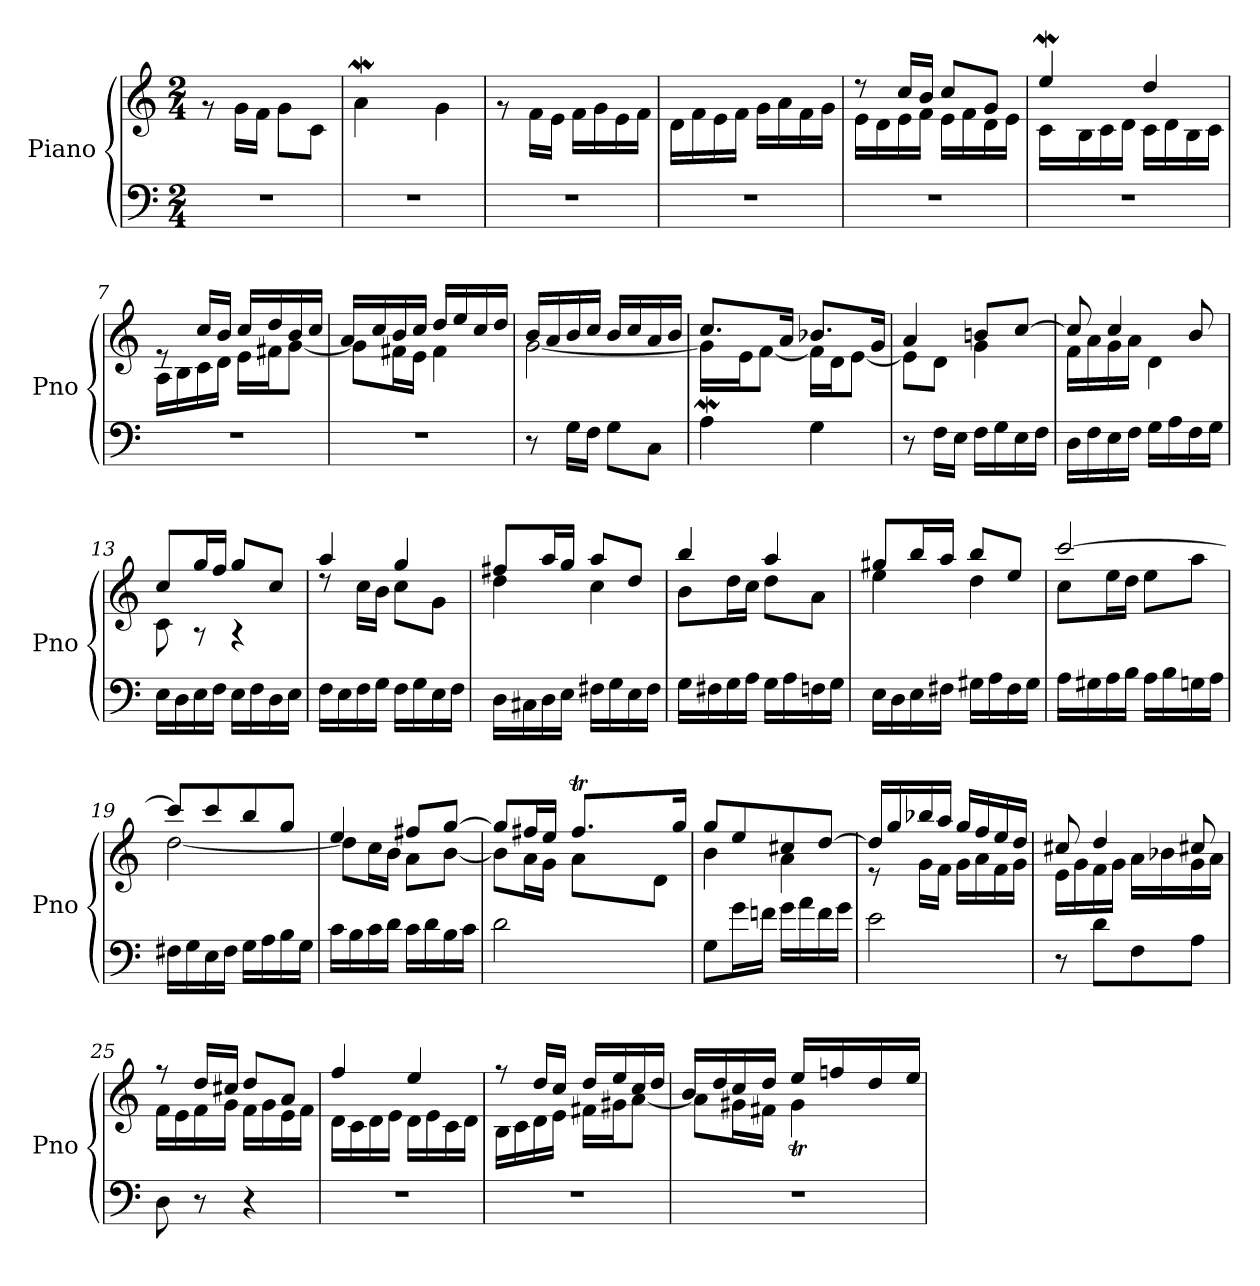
**kern	**kern
*part1	*part1
*staff2	*staff1
*I"Piano	*
*I'Pno	*
*clefF4	*clefG2
*k[]	*k[]
*M2/4	*M2/4
=1	=1
2r	8rg
.	16g\LL
.	16f\JJ
.	8g\L
.	8c\J
=2	=2
*	*^
2r	4aW\	32ryy
.	.	32g!yy
.	.	8.a!yy
.	4g\	4ryy
*	*v	*v
=3	=3
2r	8rg
.	16f\LL
.	16e\JJ
.	16f\LL
.	16g\
.	16e\
.	16f\JJ
=4	=4
2r	16d\LL
.	16f\
.	16e\
.	16f\JJ
.	16g\LL
.	16a\
.	16f\
.	16g\JJ
=5	=5
*	*^
2r	8r	16e\LL
.	.	16d\
.	16cc/LL	16e\
.	16b/JJ	16f\JJ
.	8cc/L	16e\LL
.	.	16f\
.	8g/J	16d\
.	.	16e\JJ
=6	=6	=6
*	*	*^
2r	4eeW/	16c\LL	32ryy
.	.	.	32dd!yy
.	.	16B\	8.ee!yy
.	.	16c\	.
.	.	16d\JJ	.
.	4dd/	16c\LL	4ryy
.	.	16d\	.
.	.	16B\	.
.	.	16c\JJ	.
*	*	*v	*v
!!LO:LB:g=z
=7	=7	=7
2r	8re	16A\LL
.	.	16B\
.	16cc/LL	16c\
.	16b/JJ	16d\JJ
.	16cc/LL	16e\LL
.	16dd/	16f#X\J
.	16b/	[8g\J
.	16cc/JJ	.
=8	=8	=8
2r	16a/LL	8g\L]
.	16cc/	.
.	16b/	16f#X\L
.	16cc/JJ	16e\JJ
.	16dd/LL	4f#\
.	16ee/	.
.	16cc/	.
.	16dd/JJ	.
=9	=9	=9
8r	16b/LL	[2g\
.	16a/	.
16G\LL	16b/	.
16F\JJ	16cc/JJ	.
8G\L	16b/LL	.
.	16cc/	.
8C\J	16a/	.
.	16b/JJ	.
=10	=10	=10
*^	*	*
4AW\	32ryy	8.cc/L	16g\LL]
.	32G!yy	.	.
.	8.A!yy	.	16e\J
.	.	.	[8f\J
.	.	16a/Jk	.
4G\	4ryy	8.b-X/L	16f\LL]
.	.	.	16d\J
.	.	.	[8e\J
.	.	16g/Jk	.
*v	*v	*	*
=11	=11	=11
8r	4a/	8e\L]
16F\LL	.	8d\J
16E\JJ	.	.
16F\LL	8bn/L	4g\
16G\	.	.
16E\	[8cc/J	.
16F\JJ	.	.
=12	=12	=12
16D\LL	8cc/]	16f\LL
16F\	.	16a\
16E\	4cc/	16g\
16F\JJ	.	16a\JJ
16G\LL	.	4d\
16A\	.	.
16F\	8b/	.
16G\JJ	.	.
!!LO:LB:g=z	!!
=13	=13	=13
16E\LL	8cc/L	8c\
16D\	.	.
16E\	16gg/L	8r
16F\JJ	16ff/JJ	.
16E\LL	8gg/L	4r
16F\	.	.
16D\	8cc/J	.
16E\JJ	.	.
=14	=14	=14
16F\LL	4aa/	8rdd
16E\	.	.
16F\	.	16cc\LL
16G\JJ	.	16b\JJ
16F\LL	4gg/	8cc\L
16G\	.	.
16E\	.	8g\J
16F\JJ	.	.
=15	=15	=15
16D\LL	8ff#X/L	4dd\
16C#X\	.	.
16D\	16aa/L	.
16E\JJ	16gg/JJ	.
16F#X\LL	8aa/L	4cc\
16G\	.	.
16E\	8dd/J	.
16F#\JJ	.	.
=16	=16	=16
16G\LL	4bb/	8b\L
16F#X\	.	.
16G\	.	16dd\L
16A\JJ	.	16cc\JJ
16G\LL	4aa/	8dd\L
16A\	.	.
16Fn\	.	8a\J
16G\JJ	.	.
=17	=17	=17
16E\LL	8gg#X/L	4ee\
16D\	.	.
16E\	16bb/L	.
16F#X\JJ	16aa/JJ	.
16G#X\LL	8bb/L	4dd\
16A\	.	.
16F#\	8ee/J	.
16G#\JJ	.	.
!!LO:LB:g=z	!!
=18	=18	=18
16A\LL	[2ccc/	8cc\L
16G#X\	.	.
16A\	.	16ee\L
16B\JJ	.	16dd\JJ
16A\LL	.	8ee\L
16B\	.	.
16Gn\	.	8aa\J
16A\JJ	.	.
=19	=19	=19
16F#X\LL	8ccc/L]	[2dd\
16G\	.	.
16E\	8ccc/	.
16F#\JJ	.	.
16G\LL	8bb/	.
16A\	.	.
16B\	8gg/J	.
16G\JJ	.	.
=20	=20	=20
16c\LL	4ee/	8dd\L]
16B\	.	.
16c\	.	16cc\L
16d\JJ	.	16b\JJ
16c\LL	8ff#X/L	8a\L
16d\	.	.
16B\	[8gg/J	[8b\J
16c\JJ	.	.
=21	=21	=21
*	*	*^
2d\	8gg/L]	8b\L]	4ryy
.	16ff#X/L	16a\L	.
.	16ee/JJ	16g\JJ	.
.	8.ff#t/L	8a\L	32gg!yy
.	.	.	32ff#!yy
.	.	.	32gg!yy
.	.	.	16.ff#!yy
.	.	8d\J	.
.	16gg/Jk	.	16ryy
*	*	*v	*v
=22	=22	=22
8G\L	8gg/L	4b\
16g\L	8ee/	.
16fn\JJ	.	.
16g\LL	8cc#X/	4a\
16a\	.	.
16f\	[8dd/J	.
16g\JJ	.	.
=23	=23	=23
2e\	16dd/LL]	8r
.	16gg/	.
.	16bb-X/	16g\LL
.	16aa/JJ	16f\JJ
.	16gg/LL	16g\LL
.	16ff/	16a\
.	16ee/	16f\
.	16dd/JJ	16g\JJ
!!LO:LB:g=z	!!
=24	=24	=24
8r	8cc#X/	16e\LL
.	.	16g\
8d\L	4dd/	16f\
.	.	16g\JJ
8F\	.	16a\LL
.	.	16b-X\
8A\J	8cc#X/	16g\
.	.	16a\JJ
=25	=25	=25
8D\	8r	16f\LL
.	.	16e\
8r	16dd/LL	16f\
.	16cc#X/JJ	16g\JJ
4r	8dd/L	16f\LL
.	.	16g\
.	8a/J	16e\
.	.	16f\JJ
=26	=26	=26
2r	4ff/	16d\LL
.	.	16c\
.	.	16d\
.	.	16e\JJ
.	4ee/	16d\LL
.	.	16e\
.	.	16c\
.	.	16d\JJ
=27	=27	=27
2r	8r	16B\LL
.	.	16c\
.	16dd/LL	16d\
.	16cc/JJ	16e\JJ
.	16dd/LL	16f#X\LL
.	16ee/	16g#X\J
.	16cc/	[8a\J
.	16dd/JJ	.
=28	=28	=28
*	*	*^
2r	16b/LL	8a\L]	4ryy
.	16dd/	.	.
.	16cc/	16g#X\L	.
.	16dd/JJ	16f#X\JJ	.
.	16ee/LL	4g#t\	32ayy
.	.	.	32g#!yy
.	16ffn/	.	32a!yy
.	.	.	32g#!yy
.	16dd/	.	32a!yy
.	.	.	16.g#!yy
.	16ee/JJ	.	.
*	*v	*v	*v
=	=
*-	*-
